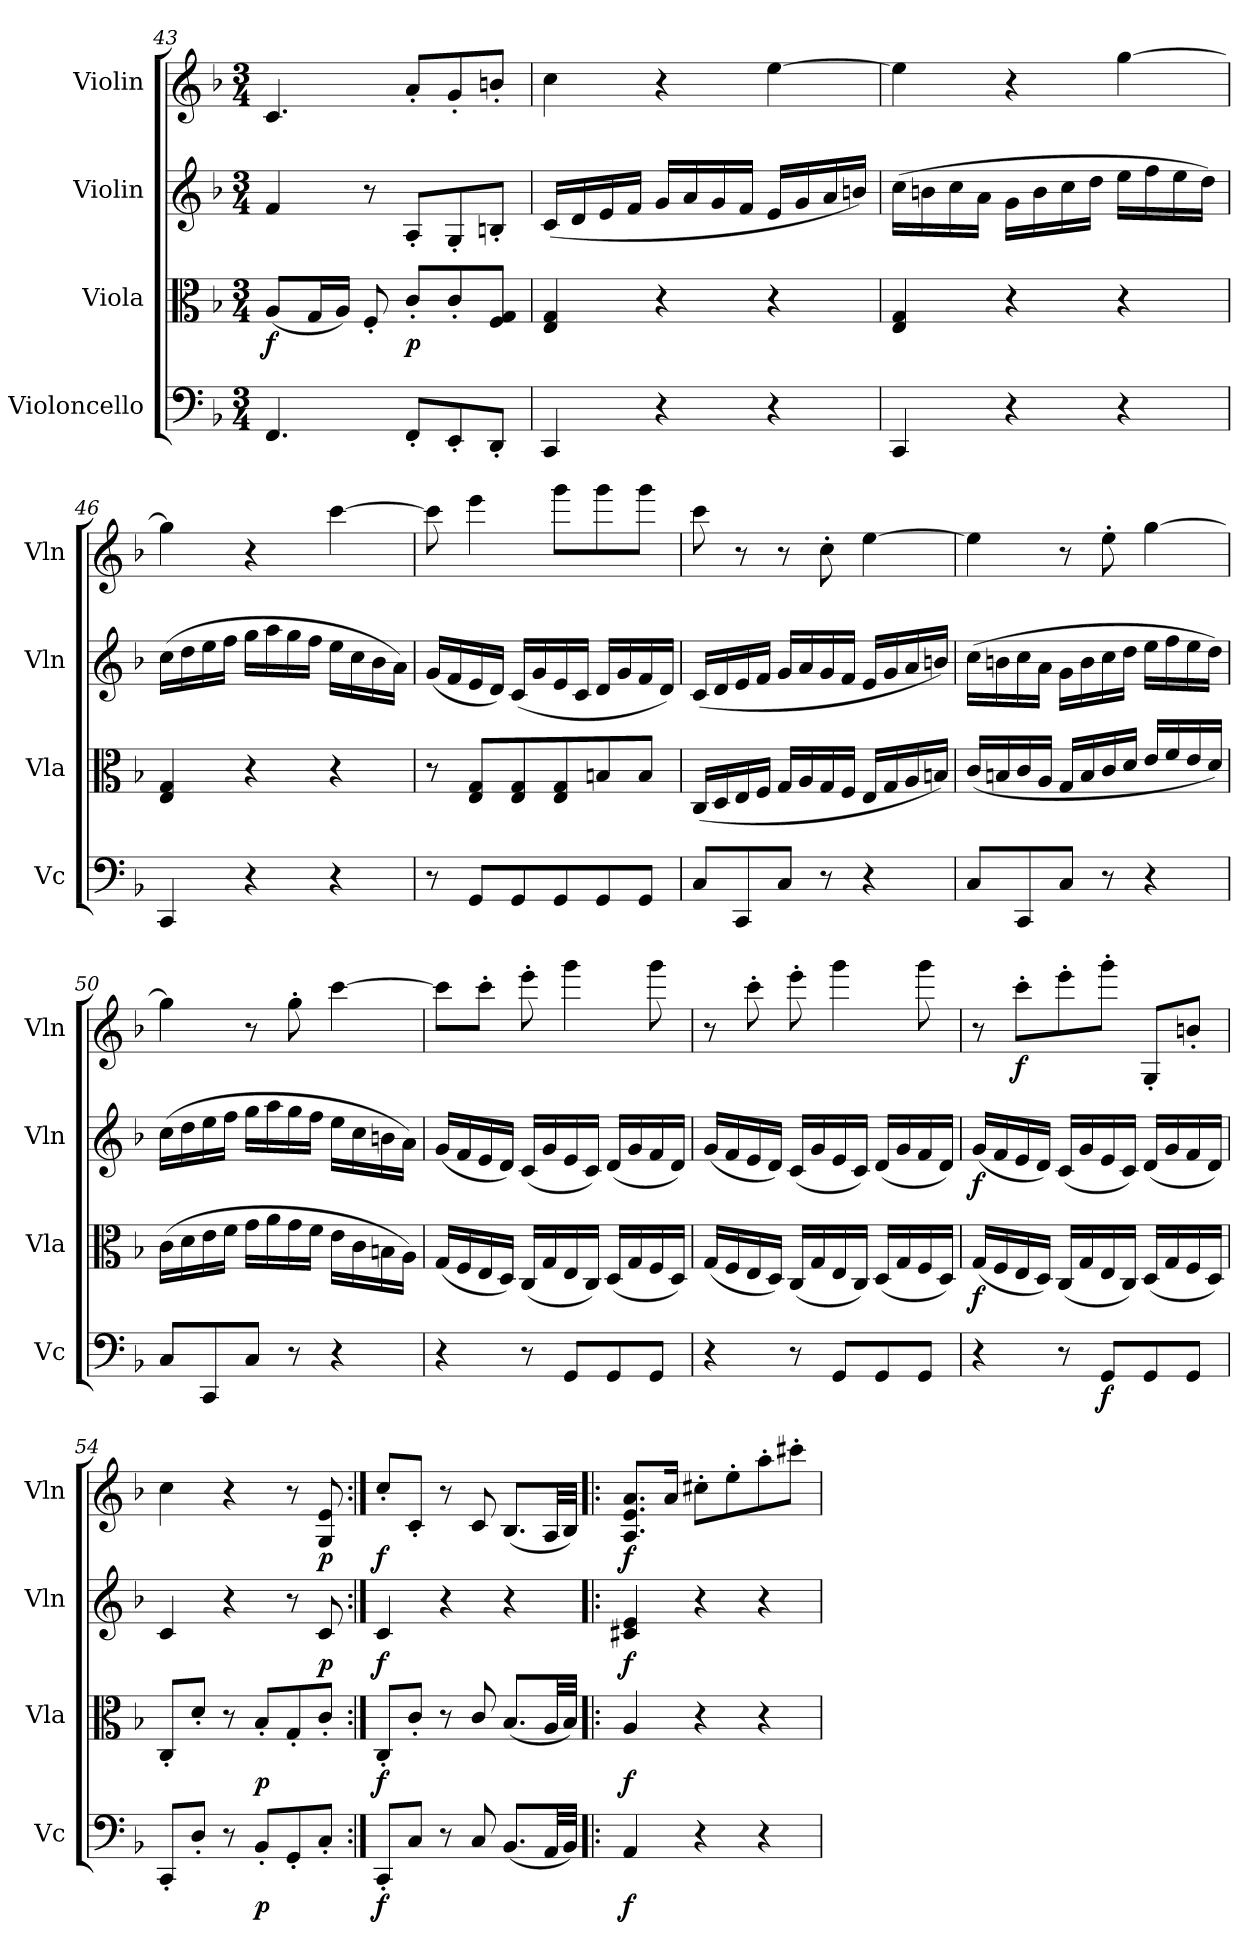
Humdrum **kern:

**kern	**dynam	**kern	**dynam	**kern	**dynam	**kern	**dynam
*part4	*part4	*part3	*part3	*part2	*part2	*part1	*part1
*staff4	*staff4	*staff3	*staff3	*staff2	*staff2	*staff1	*staff1
*I"Violoncello	*	*I"Viola	*	*I"Violin	*	*I"Violin	*
*I'Vc	*	*I'Vla	*	*I'Vln	*	*I'Vln	*
*clefF4	*	*clefC3	*	*clefG2	*	*clefG2	*
*k[b-]	*	*k[b-]	*	*k[b-]	*	*k[b-]	*
*M3/4	*	*M3/4	*	*M3/4	*	*M3/4	*
=43	=43	=43	=43	=43	=43	=43	=43
4.FF/	.	(8A/L	f	4f/	.	4.c/	.
.	.	16G/L	.	.	.	.	.
.	.	16A/JJ)	.	.	.	.	.
.	.	8F'/	.	8r	.	.	.
8FF'/L	.	8c'/L	p	8A'/L	.	8a'/L	.
8EE'/	.	8c'/	.	8G'/	.	8g'/	.
8DD'/J	.	8F/ 8G/J	.	8Bn'/J	.	8bn'/J	.
=44	=44	=44	=44	=44	=44	=44	=44
4CC/	.	4E/ 4G/	.	(16c/LL	.	4cc\	.
.	.	.	.	16d/	.	.	.
.	.	.	.	16e/	.	.	.
.	.	.	.	16f/JJ	.	.	.
4r	.	4r	.	16g/LL	.	4r	.
.	.	.	.	16a/	.	.	.
.	.	.	.	16g/	.	.	.
.	.	.	.	16f/JJ	.	.	.
4r	.	4r	.	16e/LL	.	[4ee\	.
.	.	.	.	16g/	.	.	.
.	.	.	.	16a/	.	.	.
.	.	.	.	16bn/JJ)	.	.	.
=45	=45	=45	=45	=45	=45	=45	=45
4CC/	.	4E/ 4G/	.	(16cc\LL	.	4ee\]	.
.	.	.	.	16bn\	.	.	.
.	.	.	.	16cc\	.	.	.
.	.	.	.	16a\JJ	.	.	.
4r	.	4r	.	16g\LL	.	4r	.
.	.	.	.	16b\	.	.	.
.	.	.	.	16cc\	.	.	.
.	.	.	.	16dd\JJ	.	.	.
4r	.	4r	.	16ee\LL	.	[4gg\	.
.	.	.	.	16ff\	.	.	.
.	.	.	.	16ee\	.	.	.
.	.	.	.	16dd\JJ)	.	.	.
=46	=46	=46	=46	=46	=46	=46	=46
4CC/	.	4E/ 4G/	.	(16cc\LL	.	4gg\]	.
.	.	.	.	16dd\	.	.	.
.	.	.	.	16ee\	.	.	.
.	.	.	.	16ff\JJ	.	.	.
4r	.	4r	.	16gg\LL	.	4r	.
.	.	.	.	16aa\	.	.	.
.	.	.	.	16gg\	.	.	.
.	.	.	.	16ff\JJ	.	.	.
4r	.	4r	.	16ee\LL	.	[4ccc\	.
.	.	.	.	16cc\	.	.	.
.	.	.	.	16b-\	.	.	.
.	.	.	.	16a\JJ)	.	.	.
=47	=47	=47	=47	=47	=47	=47	=47
8r	.	8r	.	(16g/LL	.	8ccc\]	.
.	.	.	.	16f/	.	.	.
8GG/L	.	8E/ 8G/L	.	16e/	.	4eee\	.
.	.	.	.	16d/JJ)	.	.	.
8GG/	.	8E/ 8G/	.	(16c/LL	.	.	.
.	.	.	.	16g/	.	.	.
8GG/	.	8E/ 8G/	.	16e/	.	8ggg\L	.
.	.	.	.	16c/JJ	.	.	.
8GG/	.	8Bn/	.	16d/LL	.	8ggg\	.
.	.	.	.	16g/	.	.	.
8GG/J	.	8B/J	.	16f/	.	8ggg\J	.
.	.	.	.	16d/JJ)	.	.	.
=48	=48	=48	=48	=48	=48	=48	=48
8C/L	.	(16C/LL	.	(16c/LL	.	8ccc\	.
.	.	16D/	.	16d/	.	.	.
8CC/	.	16E/	.	16e/	.	8r	.
.	.	16F/JJ	.	16f/JJ	.	.	.
8C/J	.	16G/LL	.	16g/LL	.	8r	.
.	.	16A/	.	16a/	.	.	.
8r	.	16G/	.	16g/	.	8cc'\	.
.	.	16F/JJ	.	16f/JJ	.	.	.
4r	.	16E/LL	.	16e/LL	.	[4ee\	.
.	.	16G/	.	16g/	.	.	.
.	.	16A/	.	16a/	.	.	.
.	.	16Bn/JJ)	.	16bn/JJ)	.	.	.
=49	=49	=49	=49	=49	=49	=49	=49
8C/L	.	(16c/LL	.	(16cc\LL	.	4ee\]	.
.	.	16Bn/	.	16bn\	.	.	.
8CC/	.	16c/	.	16cc\	.	.	.
.	.	16A/JJ	.	16a\JJ	.	.	.
8C/J	.	16G/LL	.	16g\LL	.	8r	.
.	.	16B/	.	16b\	.	.	.
8r	.	16c/	.	16cc\	.	8ee'\	.
.	.	16d/JJ	.	16dd\JJ	.	.	.
4r	.	16e/LL	.	16ee\LL	.	[4gg\	.
.	.	16f/	.	16ff\	.	.	.
.	.	16e/	.	16ee\	.	.	.
.	.	16d/JJ)	.	16dd\JJ)	.	.	.
=50	=50	=50	=50	=50	=50	=50	=50
8C/L	.	(16c\LL	.	(16cc\LL	.	4gg\]	.
.	.	16d\	.	16dd\	.	.	.
8CC/	.	16e\	.	16ee\	.	.	.
.	.	16f\JJ	.	16ff\JJ	.	.	.
8C/J	.	16g\LL	.	16gg\LL	.	8r	.
.	.	16a\	.	16aa\	.	.	.
8r	.	16g\	.	16gg\	.	8gg'\	.
.	.	16f\JJ	.	16ff\JJ	.	.	.
4r	.	16e\LL	.	16ee\LL	.	[4ccc\	.
.	.	16c\	.	16cc\	.	.	.
.	.	16Bn\	.	16bn\	.	.	.
.	.	16A\JJ)	.	16a\JJ)	.	.	.
=51	=51	=51	=51	=51	=51	=51	=51
4r	.	(16G/LL	.	(16g/LL	.	8ccc\L]	.
.	.	16F/	.	16f/	.	.	.
.	.	16E/	.	16e/	.	8ccc'\J	.
.	.	16D/JJ)	.	16d/JJ)	.	.	.
8r	.	(16C/LL	.	(16c/LL	.	8eee'\	.
.	.	16G/	.	16g/	.	.	.
8GG/L	.	16E/	.	16e/	.	4ggg\	.
.	.	16C/JJ)	.	16c/JJ)	.	.	.
8GG/	.	(16D/LL	.	(16d/LL	.	.	.
.	.	16G/	.	16g/	.	.	.
8GG/J	.	16F/	.	16f/	.	8ggg\	.
.	.	16D/JJ)	.	16d/JJ)	.	.	.
=52	=52	=52	=52	=52	=52	=52	=52
4r	.	(16G/LL	.	(16g/LL	.	8r	.
.	.	16F/	.	16f/	.	.	.
.	.	16E/	.	16e/	.	8ccc'\	.
.	.	16D/JJ)	.	16d/JJ)	.	.	.
8r	.	(16C/LL	.	(16c/LL	.	8eee'\	.
.	.	16G/	.	16g/	.	.	.
8GG/L	.	16E/	.	16e/	.	4ggg\	.
.	.	16C/JJ)	.	16c/JJ)	.	.	.
8GG/	.	(16D/LL	.	(16d/LL	.	.	.
.	.	16G/	.	16g/	.	.	.
8GG/J	.	16F/	.	16f/	.	8ggg\	.
.	.	16D/JJ)	.	16d/JJ)	.	.	.
=53	=53	=53	=53	=53	=53	=53	=53
4r	.	(16G/LL	f	(16g/LL	f	8r	.
.	.	16F/	.	16f/	.	.	.
.	.	16E/	.	16e/	.	8ccc'\L	f
.	.	16D/JJ)	.	16d/JJ)	.	.	.
8r	.	(16C/LL	.	(16c/LL	.	8eee'\	.
.	.	16G/	.	16g/	.	.	.
8GG/L	f	16E/	.	16e/	.	8ggg'\J	.
.	.	16C/JJ)	.	16c/JJ)	.	.	.
8GG/	.	(16D/LL	.	(16d/LL	.	8G'/L	.
.	.	16G/	.	16g/	.	.	.
8GG/J	.	16F/	.	16f/	.	8bn'/J	.
.	.	16D/JJ)	.	16d/JJ)	.	.	.
=54	=54	=54	=54	=54	=54	=54	=54
8CC'/L	.	8C'/L	.	4c/	.	4cc\	.
8D'/J	.	8d'/J	.	.	.	.	.
8r	.	8r	.	4r	.	4r	.
8BB-'/L	p	8B-'/L	p	.	.	.	.
8GG'/	.	8G'/	.	8r	.	8r	.
8C'/J	.	8c'/J	.	8c/	p	8G/ 8e/	p
=55:|!	=55:|!	=55:|!	=55:|!	=55:|!	=55:|!	=55:|!	=55:|!
8CC'/L	f	8C'/L	f	4c/	f	8cc'/L	f
8C/J	.	8c'/J	.	.	.	8c'/J	.
8r	.	8r	.	4r	.	8r	.
8C/	.	8c/	.	.	.	8c/	.
(8.BB-/L	.	(8.B-/L	.	4r	.	(8.B-/L	.
32AA/LL	.	32A/LL	.	.	.	32A/LL	.
32BB-/JJJ)	.	32B-/JJJ)	.	.	.	32B-/JJJ)	.
=56!|:	=56!|:	=56!|:	=56!|:	=56!|:	=56!|:	=56!|:	=56!|:
4AA/	f	4A/	f	4c#X/ 4e/	f	8.A/ 8.e/ 8.a/L	f
.	.	.	.	.	.	16a/Jk	.
4r	.	4r	.	4r	.	8cc#X'\L	.
.	.	.	.	.	.	8ee'\	.
4r	.	4r	.	4r	.	8aa'\	.
.	.	.	.	.	.	8ccc#X'\J	.
=	=	=	=	=	=	=	=
*-	*-	*-	*-	*-	*-	*-	*-
